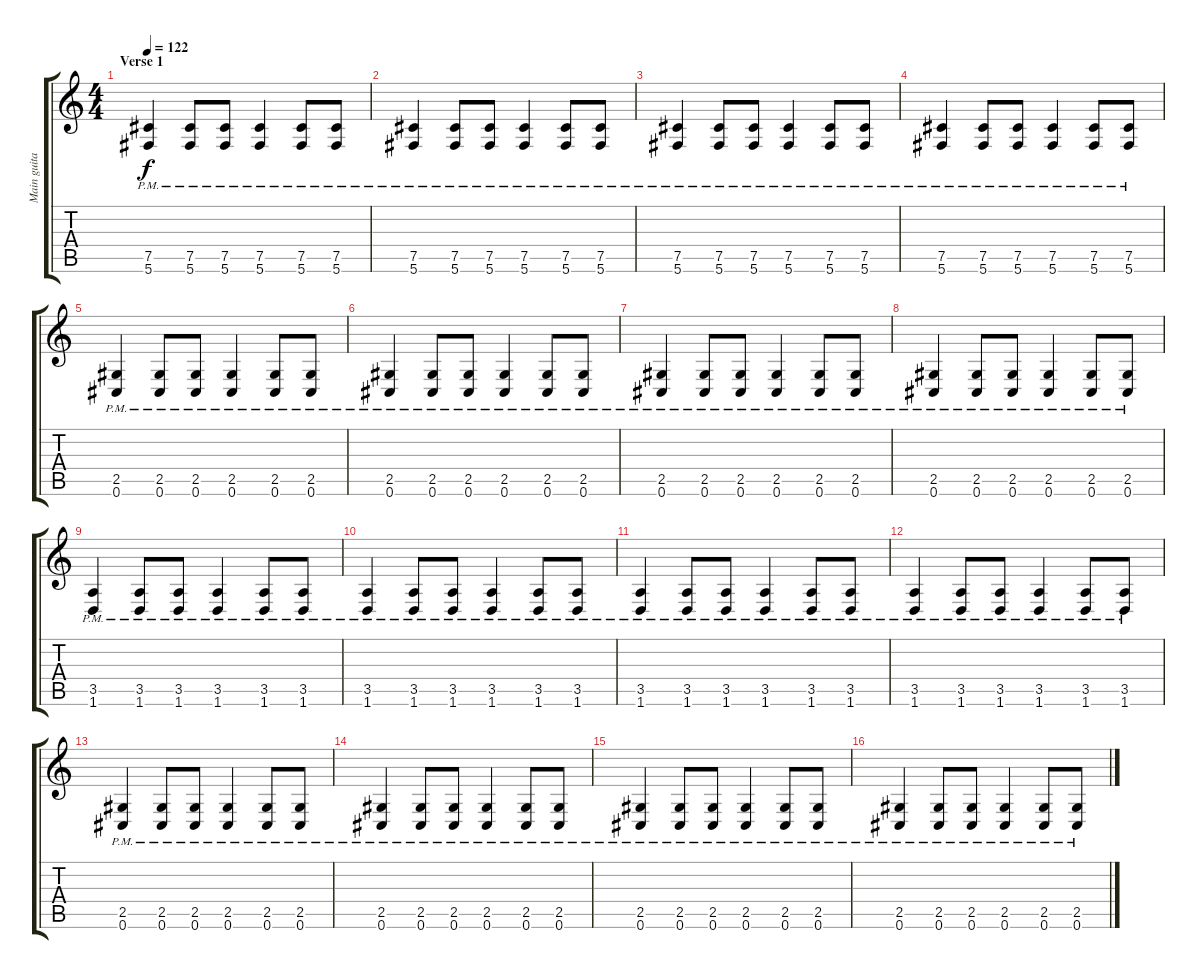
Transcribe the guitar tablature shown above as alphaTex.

\track ("Main guitar" "Main guita") {instrument distortionguitar}
\staff {score tabs}
\tuning (Db4 Ab3 E3 B2 Gb2 Db2) {hide}
\ts (4 4)
\section ("" "Verse 1")
\tempo 122
\clef g2
\ks c
(7.5{pm} 5.6{pm}).4{dy f volume 13 balance 16} (7.5{pm} 5.6{pm}).8 (7.5{pm} 5.6{pm}).8 (7.5{pm} 5.6{pm}).4 (7.5{pm} 5.6{pm}).8 (7.5{pm} 5.6{pm}).8 |
(7.5{pm} 5.6{pm}).4 (7.5{pm} 5.6{pm}).8 (7.5{pm} 5.6{pm}).8 (7.5{pm} 5.6{pm}).4 (7.5{pm} 5.6{pm}).8 (7.5{pm} 5.6{pm}).8 |
(7.5{pm} 5.6{pm}).4 (7.5{pm} 5.6{pm}).8 (7.5{pm} 5.6{pm}).8 (7.5{pm} 5.6{pm}).4 (7.5{pm} 5.6{pm}).8 (7.5{pm} 5.6{pm}).8 |
(7.5{pm} 5.6{pm}).4 (7.5{pm} 5.6{pm}).8 (7.5{pm} 5.6{pm}).8 (7.5{pm} 5.6{pm}).4 (7.5{pm} 5.6{pm}).8 (7.5{pm} 5.6{pm}).8 |
(2.5{pm} 0.6{pm}).4 (2.5{pm} 0.6{pm}).8 (2.5{pm} 0.6{pm}).8 (2.5{pm} 0.6{pm}).4 (2.5{pm} 0.6{pm}).8 (2.5{pm} 0.6{pm}).8 |
(2.5{pm} 0.6{pm}).4 (2.5{pm} 0.6{pm}).8 (2.5{pm} 0.6{pm}).8 (2.5{pm} 0.6{pm}).4 (2.5{pm} 0.6{pm}).8 (2.5{pm} 0.6{pm}).8 |
(2.5{pm} 0.6{pm}).4 (2.5{pm} 0.6{pm}).8 (2.5{pm} 0.6{pm}).8 (2.5{pm} 0.6{pm}).4 (2.5{pm} 0.6{pm}).8 (2.5{pm} 0.6{pm}).8 |
(2.5{pm} 0.6{pm}).4 (2.5{pm} 0.6{pm}).8 (2.5{pm} 0.6{pm}).8 (2.5{pm} 0.6{pm}).4 (2.5{pm} 0.6{pm}).8 (2.5{pm} 0.6{pm}).8 |
(3.5{pm} 1.6{pm}).4 (3.5{pm} 1.6{pm}).8 (3.5{pm} 1.6{pm}).8 (3.5{pm} 1.6{pm}).4 (3.5{pm} 1.6{pm}).8 (3.5{pm} 1.6{pm}).8 |
(3.5{pm} 1.6{pm}).4 (3.5{pm} 1.6{pm}).8 (3.5{pm} 1.6{pm}).8 (3.5{pm} 1.6{pm}).4 (3.5{pm} 1.6{pm}).8 (3.5{pm} 1.6{pm}).8 |
(3.5{pm} 1.6{pm}).4 (3.5{pm} 1.6{pm}).8 (3.5{pm} 1.6{pm}).8 (3.5{pm} 1.6{pm}).4 (3.5{pm} 1.6{pm}).8 (3.5{pm} 1.6{pm}).8 |
(3.5{pm} 1.6{pm}).4 (3.5{pm} 1.6{pm}).8 (3.5{pm} 1.6{pm}).8 (3.5{pm} 1.6{pm}).4 (3.5{pm} 1.6{pm}).8 (3.5{pm} 1.6{pm}).8 |
(2.5{pm} 0.6{pm}).4 (2.5{pm} 0.6{pm}).8 (2.5{pm} 0.6{pm}).8 (2.5{pm} 0.6{pm}).4 (2.5{pm} 0.6{pm}).8 (2.5{pm} 0.6{pm}).8 |
(2.5{pm} 0.6{pm}).4 (2.5{pm} 0.6{pm}).8 (2.5{pm} 0.6{pm}).8 (2.5{pm} 0.6{pm}).4 (2.5{pm} 0.6{pm}).8 (2.5{pm} 0.6{pm}).8 |
(2.5{pm} 0.6{pm}).4 (2.5{pm} 0.6{pm}).8 (2.5{pm} 0.6{pm}).8 (2.5{pm} 0.6{pm}).4 (2.5{pm} 0.6{pm}).8 (2.5{pm} 0.6{pm}).8 |
(2.5{pm} 0.6{pm}).4 (2.5{pm} 0.6{pm}).8 (2.5{pm} 0.6{pm}).8 (2.5{pm} 0.6{pm}).4 (2.5{pm} 0.6{pm}).8 (2.5{pm} 0.6{pm}).8
